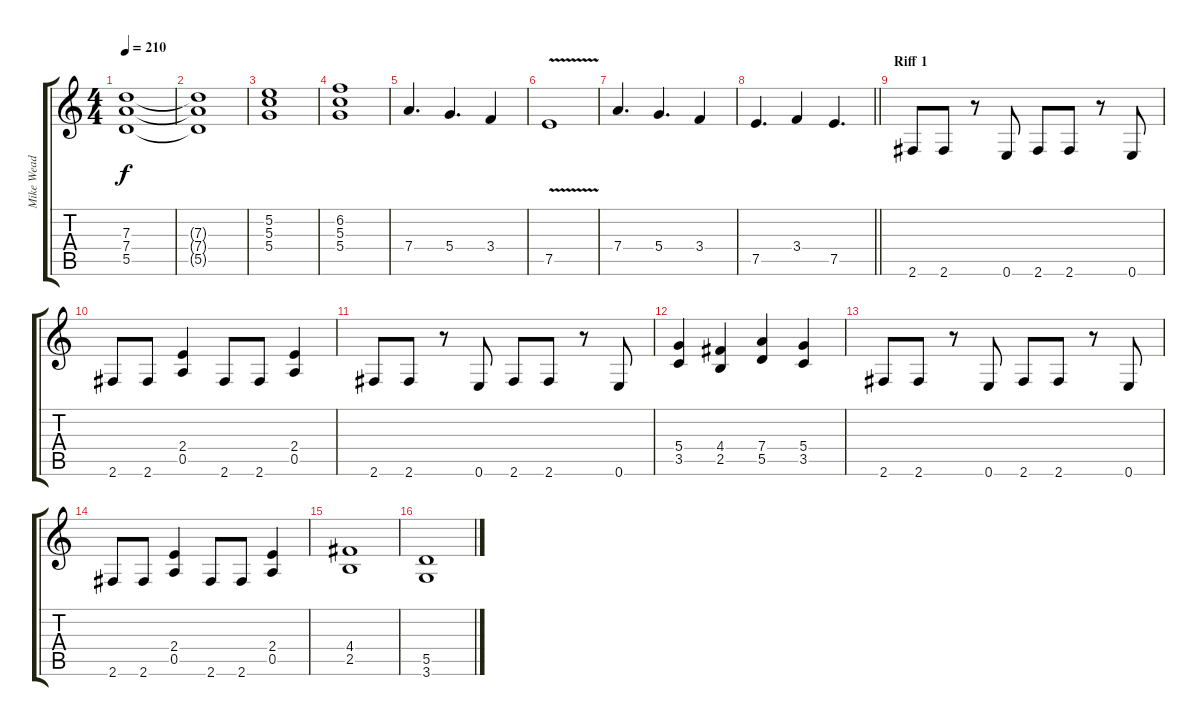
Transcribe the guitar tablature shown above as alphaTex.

\track ("Mike Wead" "Mike Wead") {instrument distortionguitar}
\staff {score tabs}
\tuning (E4 B3 G3 D3 A2 E2) {hide}
\ts (4 4)
\tempo 210
\clef g2
\ks c
(7.3 7.4 5.5).1{dy f} |
(7.3{t} 7.4{t} 5.5{t}).1 |
(5.2 5.3 5.4).1 |
(6.2 5.3 5.4).1 |
7.4.4{d} 5.4.4{d} 3.4.4 |
7.5{v}.1 |
7.4.4{d} 5.4.4{d} 3.4.4 |
\barLineRight lightlight
7.5.4{d} 3.4.4 7.5.4{d} |
\section ("" "Riff 1")
2.6.8 2.6.8 r.8 0.6.8 2.6.8 2.6.8 r.8 0.6.8 |
2.6.8 2.6.8 (2.4 0.5).4 2.6.8 2.6.8 (2.4 0.5).4 |
2.6.8 2.6.8 r.8 0.6.8 2.6.8 2.6.8 r.8 0.6.8 |
(5.4 3.5).4 (4.4 2.5).4 (7.4 5.5).4 (5.4 3.5).4 |
2.6.8 2.6.8 r.8 0.6.8 2.6.8 2.6.8 r.8 0.6.8 |
2.6.8 2.6.8 (2.4 0.5).4 2.6.8 2.6.8 (2.4 0.5).4 |
(4.4 2.5).1 |
(5.5 3.6).1
